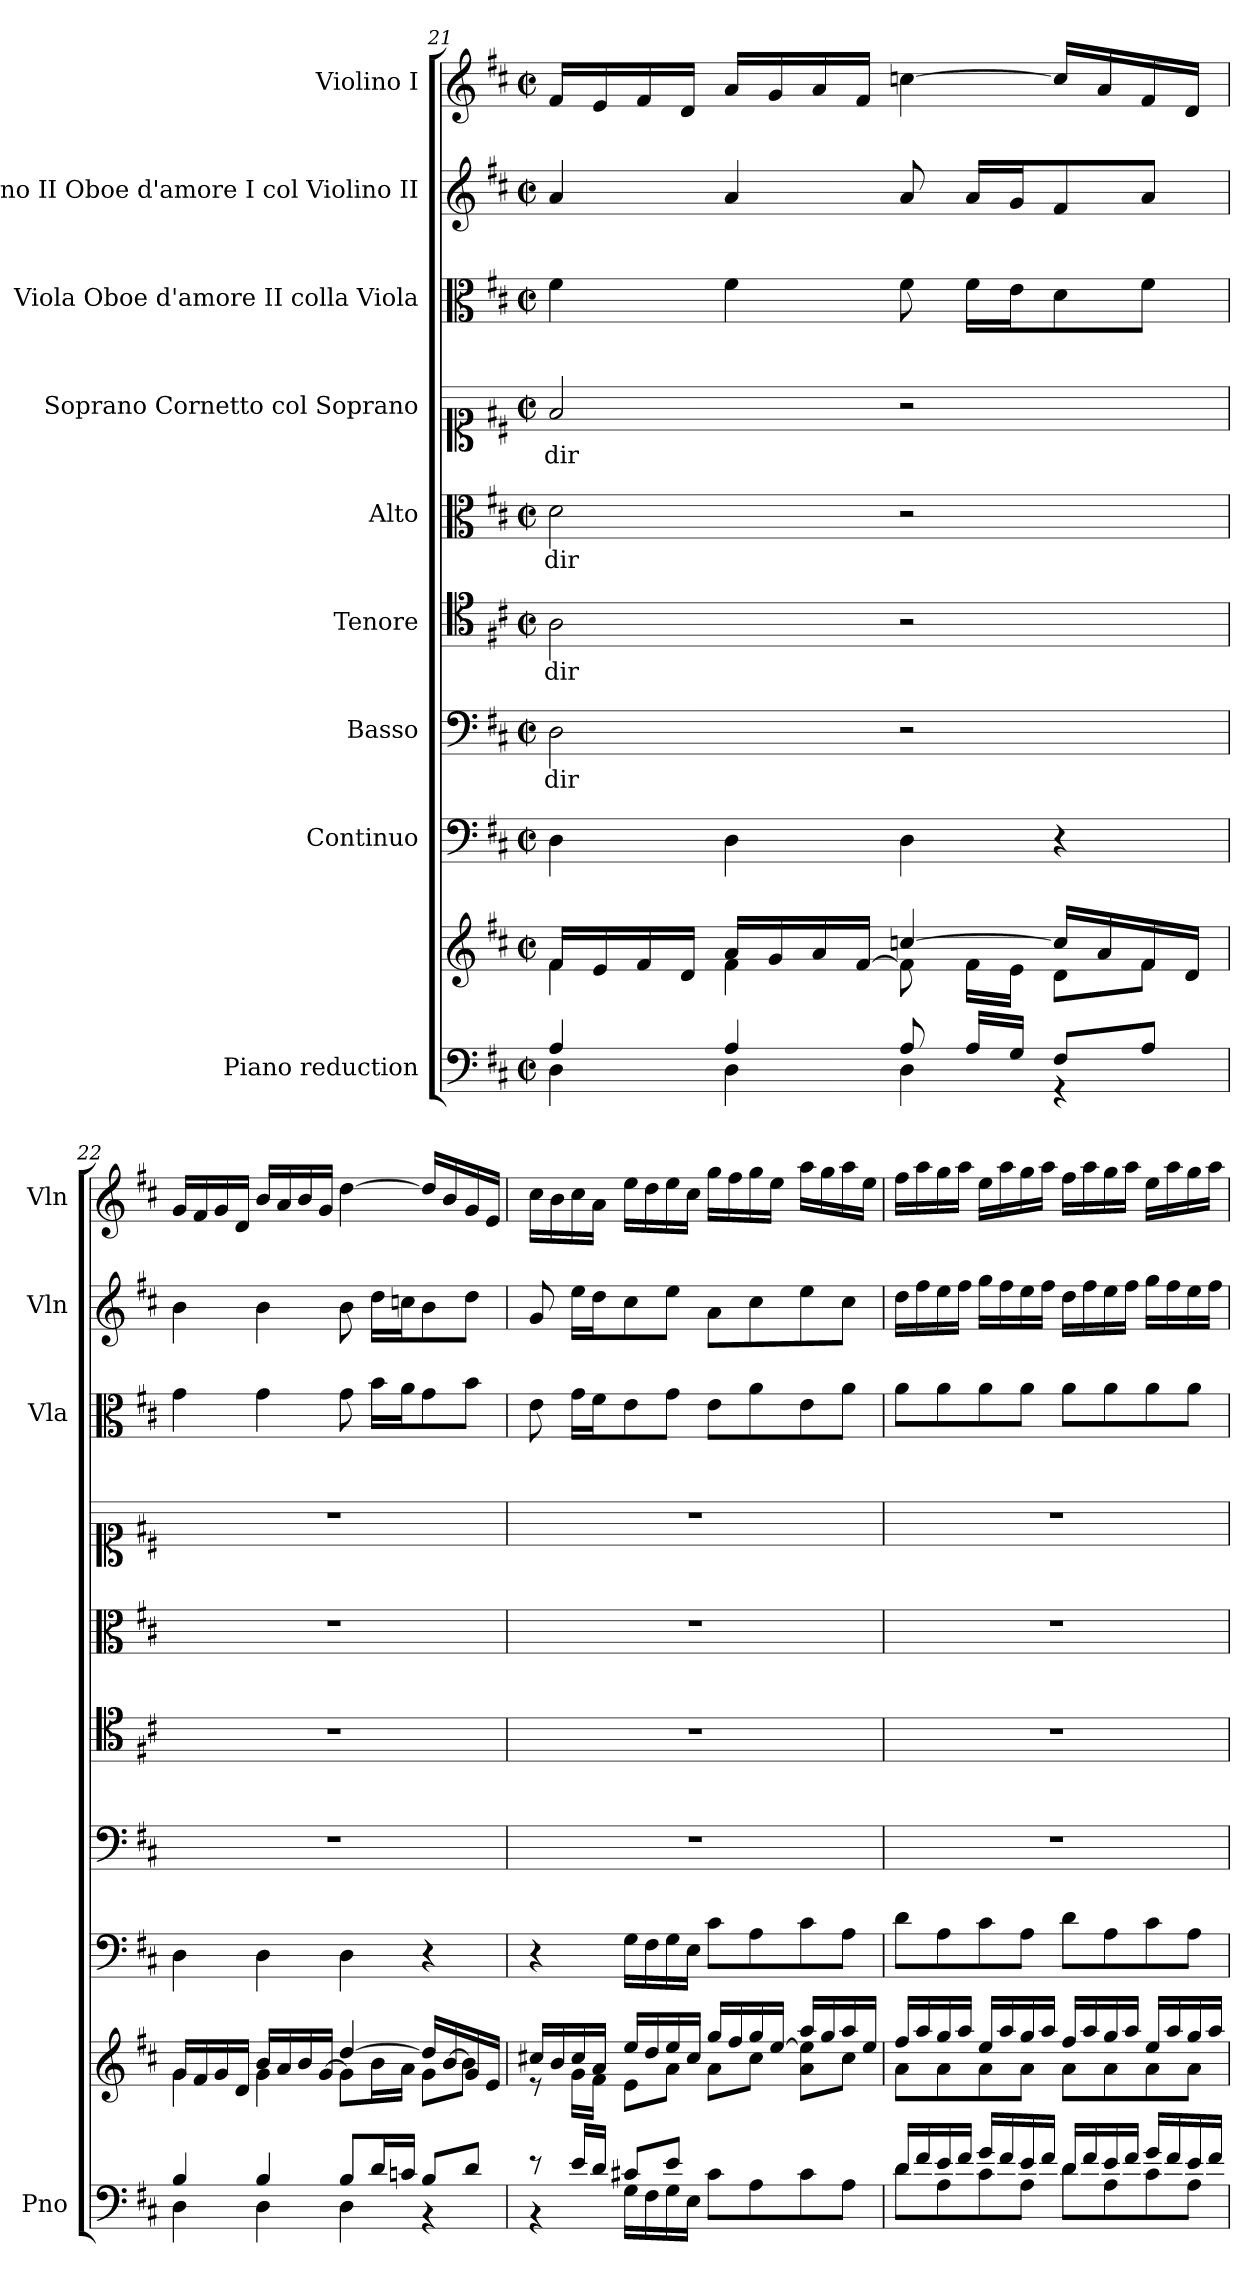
**kern	**kern	**kern	**kern	**text	**kern	**text	**kern	**text	**kern	**text	**kern	**kern	**kern
*part9	*part9	*part8	*part7	*part7	*part6	*part6	*part5	*part5	*part4	*part4	*part3	*part2	*part1
*staff10	*staff9	*staff8	*staff7	*staff7	*staff6	*staff6	*staff5	*staff5	*staff4	*staff4	*staff3	*staff2	*staff1
*I"Piano reduction	*	*I"Continuo	*I"Basso	*	*I"Tenore	*	*I"Alto	*	*I"Soprano Cornetto col Soprano	*	*I"Viola Oboe d'amore II colla Viola	*I"Violino II Oboe d'amore I col Violino II	*I"Violino I
*I'Pno	*	*	*	*	*	*	*	*	*	*	*I'Vla	*I'Vln	*I'Vln
*clefF4	*clefG2	*clefF4	*clefF4	*	*clefC4	*	*clefC3	*	*clefC1	*	*clefC3	*clefG2	*clefG2
*k[f#c#]	*k[f#c#]	*k[f#c#]	*k[f#c#]	*	*k[f#c#]	*	*k[f#c#]	*	*k[f#c#]	*	*k[f#c#]	*k[f#c#]	*k[f#c#]
*M2/2	*M2/2	*M2/2	*M2/2	*	*M2/2	*	*M2/2	*	*M2/2	*	*M2/2	*M2/2	*M2/2
*met(c|)	*met(c|)	*met(c|)	*met(c|)	*	*met(c|)	*	*met(c|)	*	*met(c|)	*	*met(c|)	*met(c|)	*met(c|)
=21	=21	=21	=21	=21	=21	=21	=21	=21	=21	=21	=21	=21	=21
*^	*^	*	*	*	*	*	*	*	*	*	*	*	*
!	!	!	!	!	!	!LO:LY:b	!	!LO:LY:b	!	!LO:LY:b	!	!LO:LY:b	!	!	!
4A/	4D\	16f#/LL	4f#\	4D\	2D\	dir	2A\	dir	2d\	dir	2f#/	dir	4f#\	4a/	16f#/LL
.	.	16e/	.	.	.	.	.	.	.	.	.	.	.	.	16e/
.	.	16f#/	.	.	.	.	.	.	.	.	.	.	.	.	16f#/
.	.	16d/JJ	.	.	.	.	.	.	.	.	.	.	.	.	16d/JJ
4A/	4D\	16a/LL	4f#\	4D\	.	.	.	.	.	.	.	.	4f#\	4a/	16a/LL
.	.	16g/	.	.	.	.	.	.	.	.	.	.	.	.	16g/
.	.	16a/	.	.	.	.	.	.	.	.	.	.	.	.	16a/
.	.	[16f#/JJ	.	.	.	.	.	.	.	.	.	.	.	.	16f#/JJ
8A/	4D\	[4ccn/	8f#\]	4D\	2r	.	2r	.	2r	.	2r	.	8f#\	8a/	[4ccn\
16A/LL	.	.	16f#\LL	.	.	.	.	.	.	.	.	.	16f#\LL	16a/LL	.
16G/JJ	.	.	16e\JJ	.	.	.	.	.	.	.	.	.	16e\J	16g/J	.
8F#/L	4r	16cc/LL]	8d\L	4r	.	.	.	.	.	.	.	.	8d\	8f#/	16cc/LL]
.	.	16a/	.	.	.	.	.	.	.	.	.	.	.	.	16a/
8A/J	.	16f#/	8f#\J	.	.	.	.	.	.	.	.	.	8f#\J	8a/J	16f#/
.	.	16d/JJ	.	.	.	.	.	.	.	.	.	.	.	.	16d/JJ
=22	=22	=22	=22	=22	=22	=22	=22	=22	=22	=22	=22	=22	=22	=22	=22
4B/	4D\	16g/LL	4g\	4D\	1r	.	1r	.	1r	.	1r	.	4g\	4b\	16g/LL
.	.	16f#/	.	.	.	.	.	.	.	.	.	.	.	.	16f#/
.	.	16g/	.	.	.	.	.	.	.	.	.	.	.	.	16g/
.	.	16d/JJ	.	.	.	.	.	.	.	.	.	.	.	.	16d/JJ
4B/	4D\	16b/LL	4g\	4D\	.	.	.	.	.	.	.	.	4g\	4b\	16b/LL
.	.	16a/	.	.	.	.	.	.	.	.	.	.	.	.	16a/
.	.	16b/	.	.	.	.	.	.	.	.	.	.	.	.	16b/
.	.	[16g/JJ	.	.	.	.	.	.	.	.	.	.	.	.	16g/JJ
8B/L	4D\	[4dd/	8g\L]	4D\	.	.	.	.	.	.	.	.	8g\	8b\	[4dd\
16d/L	.	.	16b\L	.	.	.	.	.	.	.	.	.	16b\LL	16dd\LL	.
16cn/JJ	.	.	16a\JJ	.	.	.	.	.	.	.	.	.	16a\J	16ccn\J	.
8B/L	4r	16dd/LL]	8g\L	4r	.	.	.	.	.	.	.	.	8g\	8b\	16dd/LL]
.	.	[16b/	.	.	.	.	.	.	.	.	.	.	.	.	16b/
8d/J	.	16g/	8b\J]	.	.	.	.	.	.	.	.	.	8b\J	8dd\J	16g/
.	.	16e/JJ	.	.	.	.	.	.	.	.	.	.	.	.	16e/JJ
!!LO:PB:g=z
=23	=23	=23	=23	=23	=23	=23	=23	=23	=23	=23	=23	=23	=23	=23	=23
8r	4r	16cc#X/LL	8r	4r	1r	.	1r	.	1r	.	1r	.	8e\	8g/	16cc#\LL
.	.	16b/	.	.	.	.	.	.	.	.	.	.	.	.	16b\
16e/LL	.	16cc#/	16g\LL	.	.	.	.	.	.	.	.	.	16g\LL	16ee\LL	16cc#\
16d/JJ	.	16a/JJ	16f#\JJ	.	.	.	.	.	.	.	.	.	16f#\J	16dd\J	16a\JJ
8c#X/L	16G\LL	16ee/LL	8e\L	16G\LL	.	.	.	.	.	.	.	.	8e\	8cc#\	16ee\LL
.	16F#\	16dd/	.	16F#\	.	.	.	.	.	.	.	.	.	.	16dd\
8e/J	16G\	16ee/	8a\J	16G\	.	.	.	.	.	.	.	.	8g\J	8ee\J	16ee\
.	16E\JJ	16cc#/JJ	.	16E\JJ	.	.	.	.	.	.	.	.	.	.	16cc#\JJ
2ryy	8c#\L	16gg/LL	8a\L	8c#\L	.	.	.	.	.	.	.	.	8e\L	8a\L	16gg\LL
.	.	16ff#/	.	.	.	.	.	.	.	.	.	.	.	.	16ff#\
.	8A\	16gg/	8cc#\J	8A\	.	.	.	.	.	.	.	.	8a\	8cc#\	16gg\
.	.	[16ee/JJ	.	.	.	.	.	.	.	.	.	.	.	.	16ee\JJ
.	8c#\	16aa/LL	8a\ 8ee\]L	8c#\	.	.	.	.	.	.	.	.	8e\	8ee\	16aa\LL
.	.	16gg/	.	.	.	.	.	.	.	.	.	.	.	.	16gg\
.	8A\J	16aa/	8cc#\J	8A\J	.	.	.	.	.	.	.	.	8a\J	8cc#\J	16aa\
.	.	16ee/JJ	.	.	.	.	.	.	.	.	.	.	.	.	16ee\JJ
=24	=24	=24	=24	=24	=24	=24	=24	=24	=24	=24	=24	=24	=24	=24	=24
16d/LL	8d\L	16ff#/LL	8a\L	8d\L	1r	.	1r	.	1r	.	1r	.	8a\L	16dd\LL	16ff#\LL
16f#/	.	16aa/	.	.	.	.	.	.	.	.	.	.	.	16ff#\	16aa\
16e/	8A\	16gg/	8a\	8A\	.	.	.	.	.	.	.	.	8a\	16ee\	16gg\
16f#/JJ	.	16aa/JJ	.	.	.	.	.	.	.	.	.	.	.	16ff#\JJ	16aa\JJ
16g/LL	8c#\	16ee/LL	8a\	8c#\	.	.	.	.	.	.	.	.	8a\	16gg\LL	16ee\LL
16f#/	.	16aa/	.	.	.	.	.	.	.	.	.	.	.	16ff#\	16aa\
16e/	8A\J	16gg/	8a\J	8A\J	.	.	.	.	.	.	.	.	8a\J	16ee\	16gg\
16f#/JJ	.	16aa/JJ	.	.	.	.	.	.	.	.	.	.	.	16ff#\JJ	16aa\JJ
16d/LL	8d\L	16ff#/LL	8a\L	8d\L	.	.	.	.	.	.	.	.	8a\L	16dd\LL	16ff#\LL
16f#/	.	16aa/	.	.	.	.	.	.	.	.	.	.	.	16ff#\	16aa\
16e/	8A\	16gg/	8a\	8A\	.	.	.	.	.	.	.	.	8a\	16ee\	16gg\
16f#/JJ	.	16aa/JJ	.	.	.	.	.	.	.	.	.	.	.	16ff#\JJ	16aa\JJ
16g/LL	8c#\	16ee/LL	8a\	8c#\	.	.	.	.	.	.	.	.	8a\	16gg\LL	16ee\LL
16f#/	.	16aa/	.	.	.	.	.	.	.	.	.	.	.	16ff#\	16aa\
16e/	8A\J	16gg/	8a\J	8A\J	.	.	.	.	.	.	.	.	8a\J	16ee\	16gg\
16f#/JJ	.	16aa/JJ	.	.	.	.	.	.	.	.	.	.	.	16ff#\JJ	16aa\JJ
*v	*v	*	*	*	*	*	*	*	*	*	*	*	*	*	*
*	*v	*v	*	*	*	*	*	*	*	*	*	*	*	*
=	=	=	=	=	=	=	=	=	=	=	=	=	=
*-	*-	*-	*-	*-	*-	*-	*-	*-	*-	*-	*-	*-	*-
